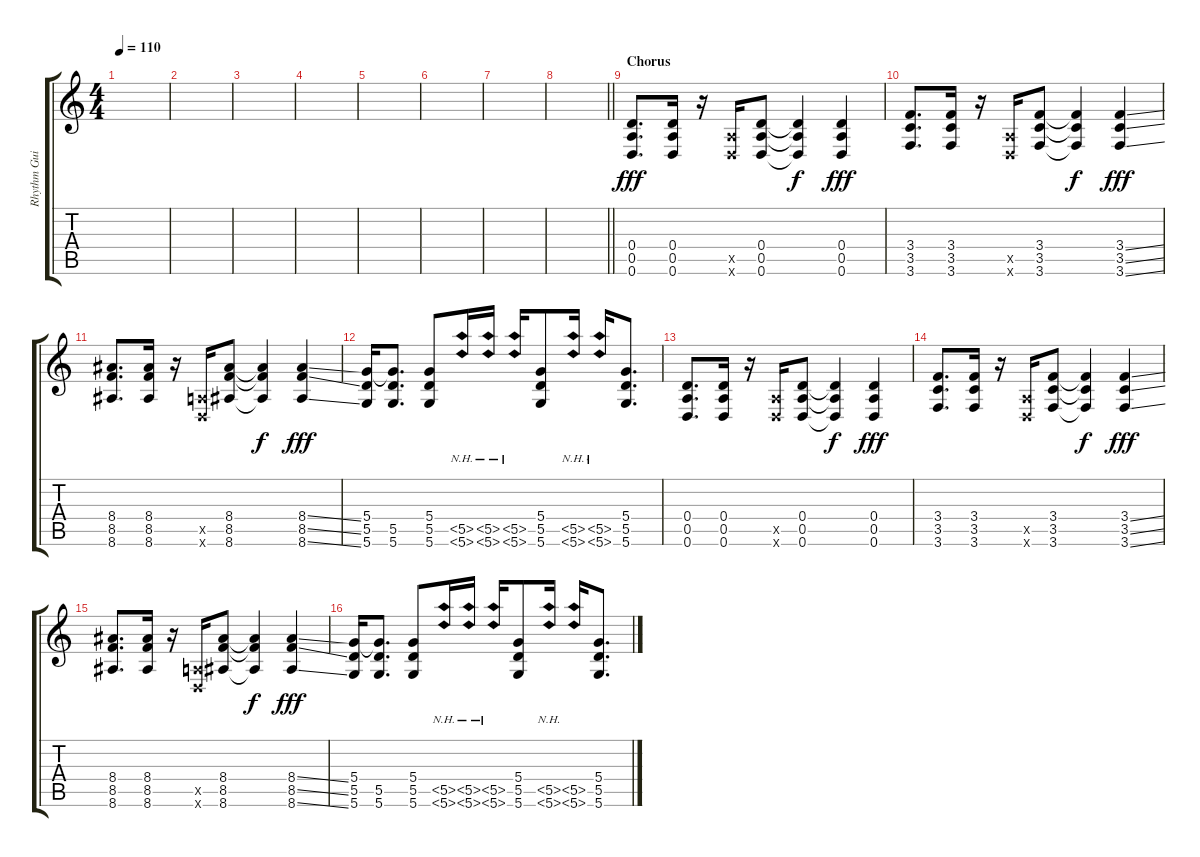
\track ("Rhythm Guitar R" "Rhythm Gui") {instrument overdrivenguitar}
\staff {score tabs}
\tuning (E4 B3 G3 D3 A2 D2) {hide}
\ts (4 4)
\tempo 110
\clef g2
\ks c
|
|
|
|
|
|
|
\barLineRight lightlight
|
\section ("" "Chorus")
(0.4 0.5 0.6).8{d dy fff volume 11} (0.4 0.5 0.6).16 r.16 (0.5{x} 0.6{x}).16 (0.4 0.5 0.6).8 (0.4{t} 0.5{t} 0.6{t}).4{dy f} (0.4 0.5 0.6).4{dy fff} |
(3.4 3.5 3.6).8{d} (3.4 3.5 3.6).16 r.16 (0.5{x} 0.6{x}).16 (3.4 3.5 3.6).8 (3.4{t} 3.5{t} 3.6{t}).4{dy f} (3.4{ss} 3.5{ss} 3.6{ss}).4{dy fff} |
(8.4 8.5 8.6).8{d} (8.4 8.5 8.6).16 r.16 (0.5{x} 0.6{x}).16 (8.4 8.5 8.6).8 (8.4{t} 8.5{t} 8.6{t}).4{dy f} (8.4{ss} 8.5{ss} 8.6{ss}).4{dy fff} |
(5.4 5.5 5.6).16 (5.4{t} 5.5 5.6).8{d} (5.4 5.5 5.6).8 (5.5{nh} 5.6{nh}).16 (5.5{nh} 5.6{nh}).16 (5.5{nh} 5.6{nh}).16 (5.4 5.5 5.6).8 (5.5{nh} 5.6{nh}).16 (5.5{nh} 5.6{nh}).16 (5.4 5.5 5.6).8{d} |
(0.4 0.5 0.6).8{d} (0.4 0.5 0.6).16 r.16 (0.5{x} 0.6{x}).16 (0.4 0.5 0.6).8 (0.4{t} 0.5{t} 0.6{t}).4{dy f} (0.4 0.5 0.6).4{dy fff} |
(3.4 3.5 3.6).8{d} (3.4 3.5 3.6).16 r.16 (0.5{x} 0.6{x}).16 (3.4 3.5 3.6).8 (3.4{t} 3.5{t} 3.6{t}).4{dy f} (3.4{ss} 3.5{ss} 3.6{ss}).4{dy fff} |
(8.4 8.5 8.6).8{d} (8.4 8.5 8.6).16 r.16 (0.5{x} 0.6{x}).16 (8.4 8.5 8.6).8 (8.4{t} 8.5{t} 8.6{t}).4{dy f} (8.4{ss} 8.5{ss} 8.6{ss}).4{dy fff} |
(5.4 5.5 5.6).16 (5.4{t} 5.5 5.6).8{d} (5.4 5.5 5.6).8 (5.5{nh} 5.6{nh}).16 (5.5{nh} 5.6{nh}).16 (5.5{nh} 5.6{nh}).16 (5.4 5.5 5.6).8 (5.5{nh} 5.6{nh}).16 (5.5{nh} 5.6{nh}).16 (5.4 5.5 5.6).8{d}
